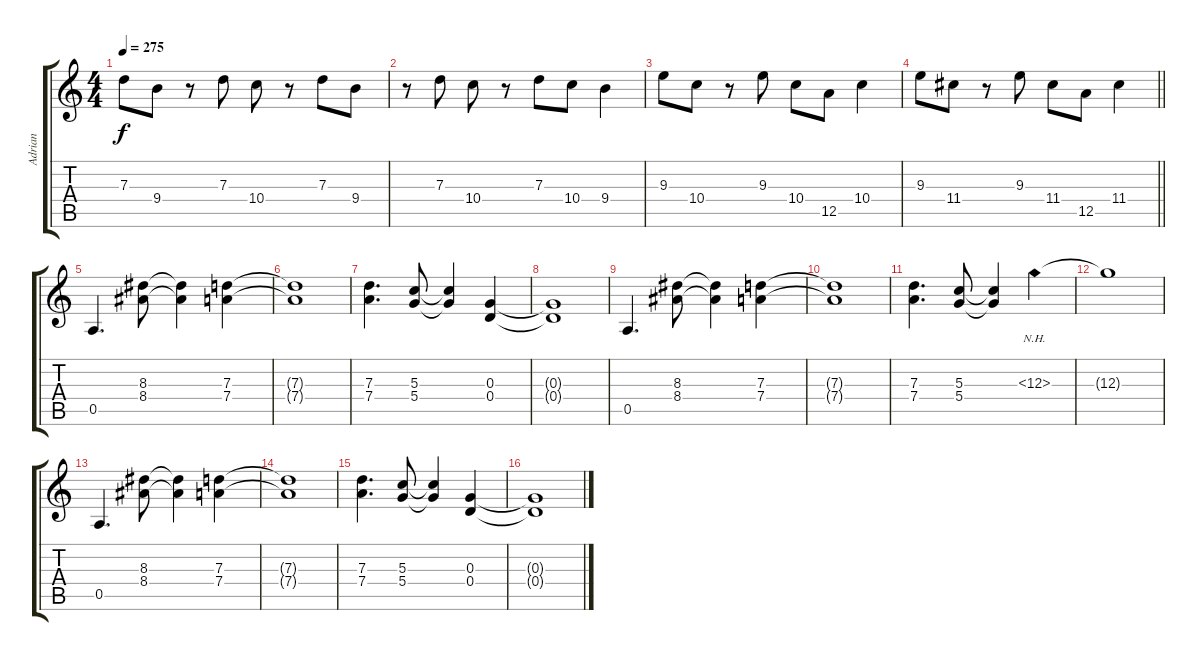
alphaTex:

\track ("Adrian" "Adrian") {instrument distortionguitar}
\staff {score tabs}
\tuning (E4 B3 G3 D3 A2 E2) {hide}
\ts (4 4)
\tempo 275
\clef g2
\ks c
7.3.8{dy f} 9.4.8 r.8 7.3.8 10.4.8 r.8 7.3.8 9.4.8 |
r.8 7.3.8 10.4.8 r.8 7.3.8 10.4.8 9.4.4 |
9.3.8 10.4.8 r.8 9.3.8 10.4.8 12.5.8 10.4.4 |
\barLineRight lightlight
9.3.8 11.4.8 r.8 9.3.8 11.4.8 12.5.8 11.4.4 |
0.5.4{d} (8.3 8.4).8 (8.3{t} 8.4{t}).4 (7.3 7.4).4 |
(7.3{t} 7.4{t}).1 |
(7.3 7.4).4{d} (5.3 5.4).8 (5.3{t} 5.4{t}).4 (0.3 0.4).4 |
(0.3{t} 0.4{t}).1 |
0.5.4{d} (8.3 8.4).8 (8.3{t} 8.4{t}).4 (7.3 7.4).4 |
(7.3{t} 7.4{t}).1 |
(7.3 7.4).4{d} (5.3 5.4).8 (5.3{t} 5.4{t}).4 12.3{nh}.4 |
12.3{t}.1 |
0.5.4{d} (8.3 8.4).8 (8.3{t} 8.4{t}).4 (7.3 7.4).4 |
(7.3{t} 7.4{t}).1 |
(7.3 7.4).4{d} (5.3 5.4).8 (5.3{t} 5.4{t}).4 (0.3 0.4).4 |
(0.3{t} 0.4{t}).1
